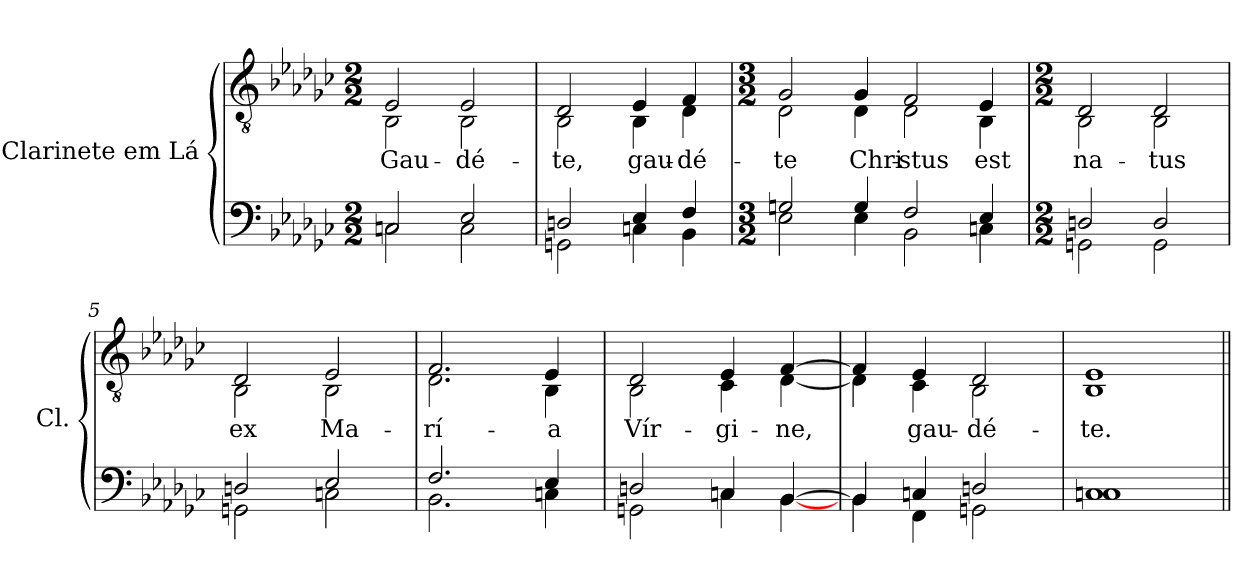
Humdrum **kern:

**kern	**kern	**text
*part1	*part1	*part1
*staff2	*staff1	*staff1
*I"Clarinete em Lá	*	*
*I'Cl.	*	*
!!LO:PB:g=z
*clefF4	*clefGv2	*
*ITrd2c3	*ITrd2c3	*
*k[b-e-a-]	*k[b-e-a-]	*
*c:	*c:	*
*M2/2	*M2/2	*
*MM100	*MM100	*
=1	=1	=1
*^	*	*
!	!	!	!LO:LY:b:color=#000000
*	*	*^	*
2AAi/	2AAi\	2Ci/	2GGi\	Gau-
!	!	!	!	!LO:LY:b:color=#000000
2Ci/	2AAi\	2Ci/	2GGi\	-dé-
=2	=2	=2	=2	=2
!	!	!	!	!LO:LY:b:color=#000000
2BBi/	2EEi\	2BB-i/	2GGi\	-te,
!	!	!	!	!LO:LY:b:color=#000000
4Ci/	4AAi\	4Ci/	4GGi\	gau-
!	!	!	!	!LO:LY:b:color=#000000
4Di/	4GGi\	4Di/	4BB-i\	-dé-
=3	=3	=3	=3	=3
*M3/2	*	*M3/2	*	*
!	!	!	!	!LO:LY:b:color=#000000
2Ei/	2Ci\	2E-i/	2BB-i\	-te
!	!	!	!	!LO:LY:b:color=#000000
4Ei/	4Ci\	4E-i/	4BB-i\	Chri-
!	!	!	!	!LO:LY:b:color=#000000
2Di/	2GGi\	2Di/	2BB-i\	-stus
!	!	!	!	!LO:LY:b:color=#000000
4Ci/	4AAi\	4Ci/	4GGi\	est
=4	=4	=4	=4	=4
*M2/2	*	*M2/2	*	*
!	!	!	!	!LO:LY:b:color=#000000
2BBi/	2EEi\	2BB-i/	2GGi\	na-
!	!	!	!	!LO:LY:b:color=#000000
2BBi/	2EEi\	2BB-i/	2GGi\	-tus
!!LO:LB:g=z	!!
=5	=5	=5	=5	=5
!	!	!	!	!LO:LY:b:color=#000000
2BBi/	2EEi\	2BB-i/	2GGi\	ex
!	!	!	!	!LO:LY:b:color=#000000
2Ci/	2AAi\	2Ci/	2GGi\	Ma-
=6	=6	=6	=6	=6
!	!	!	!	!LO:LY:b:color=#000000
2.Di/	2.GGi\	2.Di/	2.BB-i\	-rí-
!	!	!	!	!LO:LY:b:color=#000000
4Ci/	4AAi\	4Ci/	4GGi\	-a
=7	=7	=7	=7	=7
!	!	!	!	!LO:LY:b:color=#000000
2BBi/	2EEi\	2BB-i/	2GGi\	Vír-
!	!	!	!	!LO:LY:b:color=#000000
4AAi/	4AAi\	4Ci/	4AA-i\	-gi-
!	!	!	!	!LO:LY:b:color=#000000
[>4GGi/	[<4GGi\	[>4Di/	[<4BB-i\	-ne,
=8	=8	=8	=8	=8
4GGi/]	4GGi\	4Di/]	4BB-i\]	.
!	!	!	!	!LO:LY:b:color=#000000
4AAi/	4DDi\	4Ci/	4AA-i\	gau-
!	!	!	!	!LO:LY:b:color=#000000
2BBi/	2EEi\	2BB-i/	2GGi\	-dé-
=9	=9	=9	=9	=9
!	!	!	!	!LO:LY:b:color=#000000
1AAi	1AAi	1Ci	1GGi	-te.
*v	*v	*	*	*
*	*v	*v	*
=||	=||	=||
*-	*-	*-
